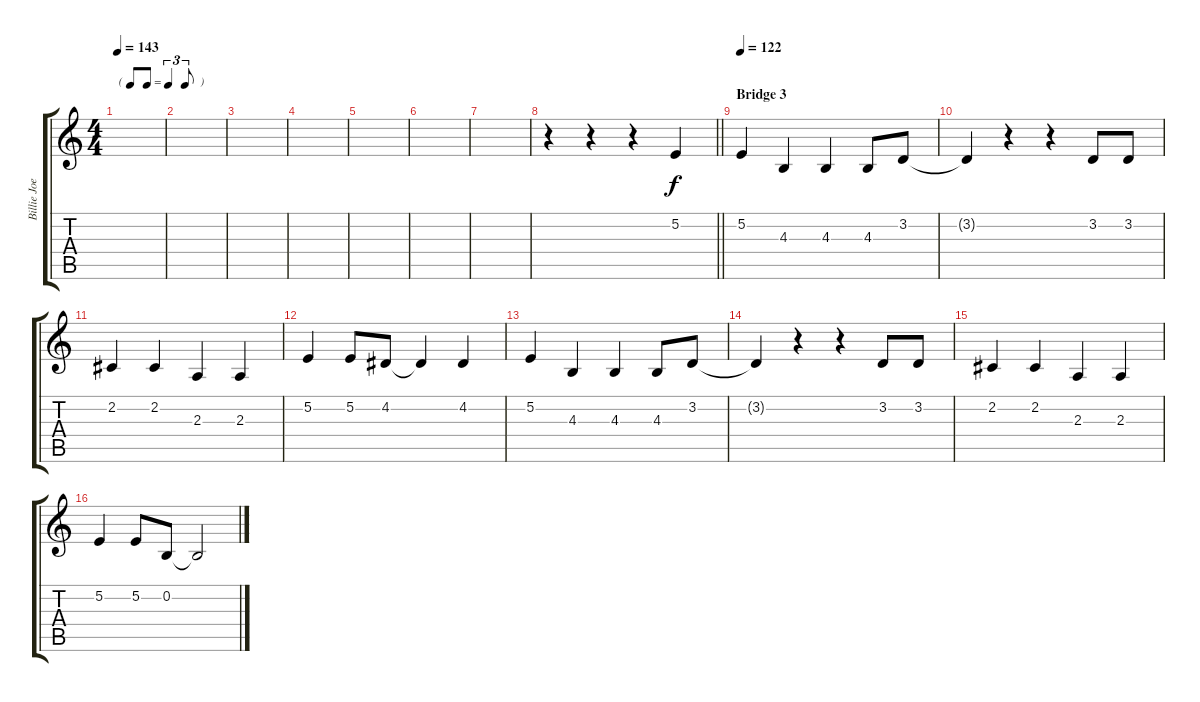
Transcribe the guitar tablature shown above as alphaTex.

\track ("Billie Joe Armstrong - Vocals" "Billie Joe") {instrument altosax}
\staff {score tabs}
\tuning (E4 B3 G3 D3 A2 E2) {hide}
\ts (4 4)
\tf triplet8th
\tempo 143
\clef g2
\ks c
|
|
|
|
|
|
|
\barLineRight lightlight
r.4 r.4 r.4 5.2.4 |
\section ("" "Bridge 3")
\tempo 122
5.2.4 4.3.4 4.3.4 4.3.8 3.2.8 |
3.2{t}.4 r.4 r.4 3.2.8 3.2.8 |
2.2.4 2.2.4 2.3.4 2.3.4 |
5.2.4 5.2.8 4.2.8 4.2{t}.4 4.2.4 |
5.2.4 4.3.4 4.3.4 4.3.8 3.2.8 |
3.2{t}.4 r.4 r.4 3.2.8 3.2.8 |
2.2.4 2.2.4 2.3.4 2.3.4 |
5.2.4 5.2.8 0.2.8 0.2{t}.2
